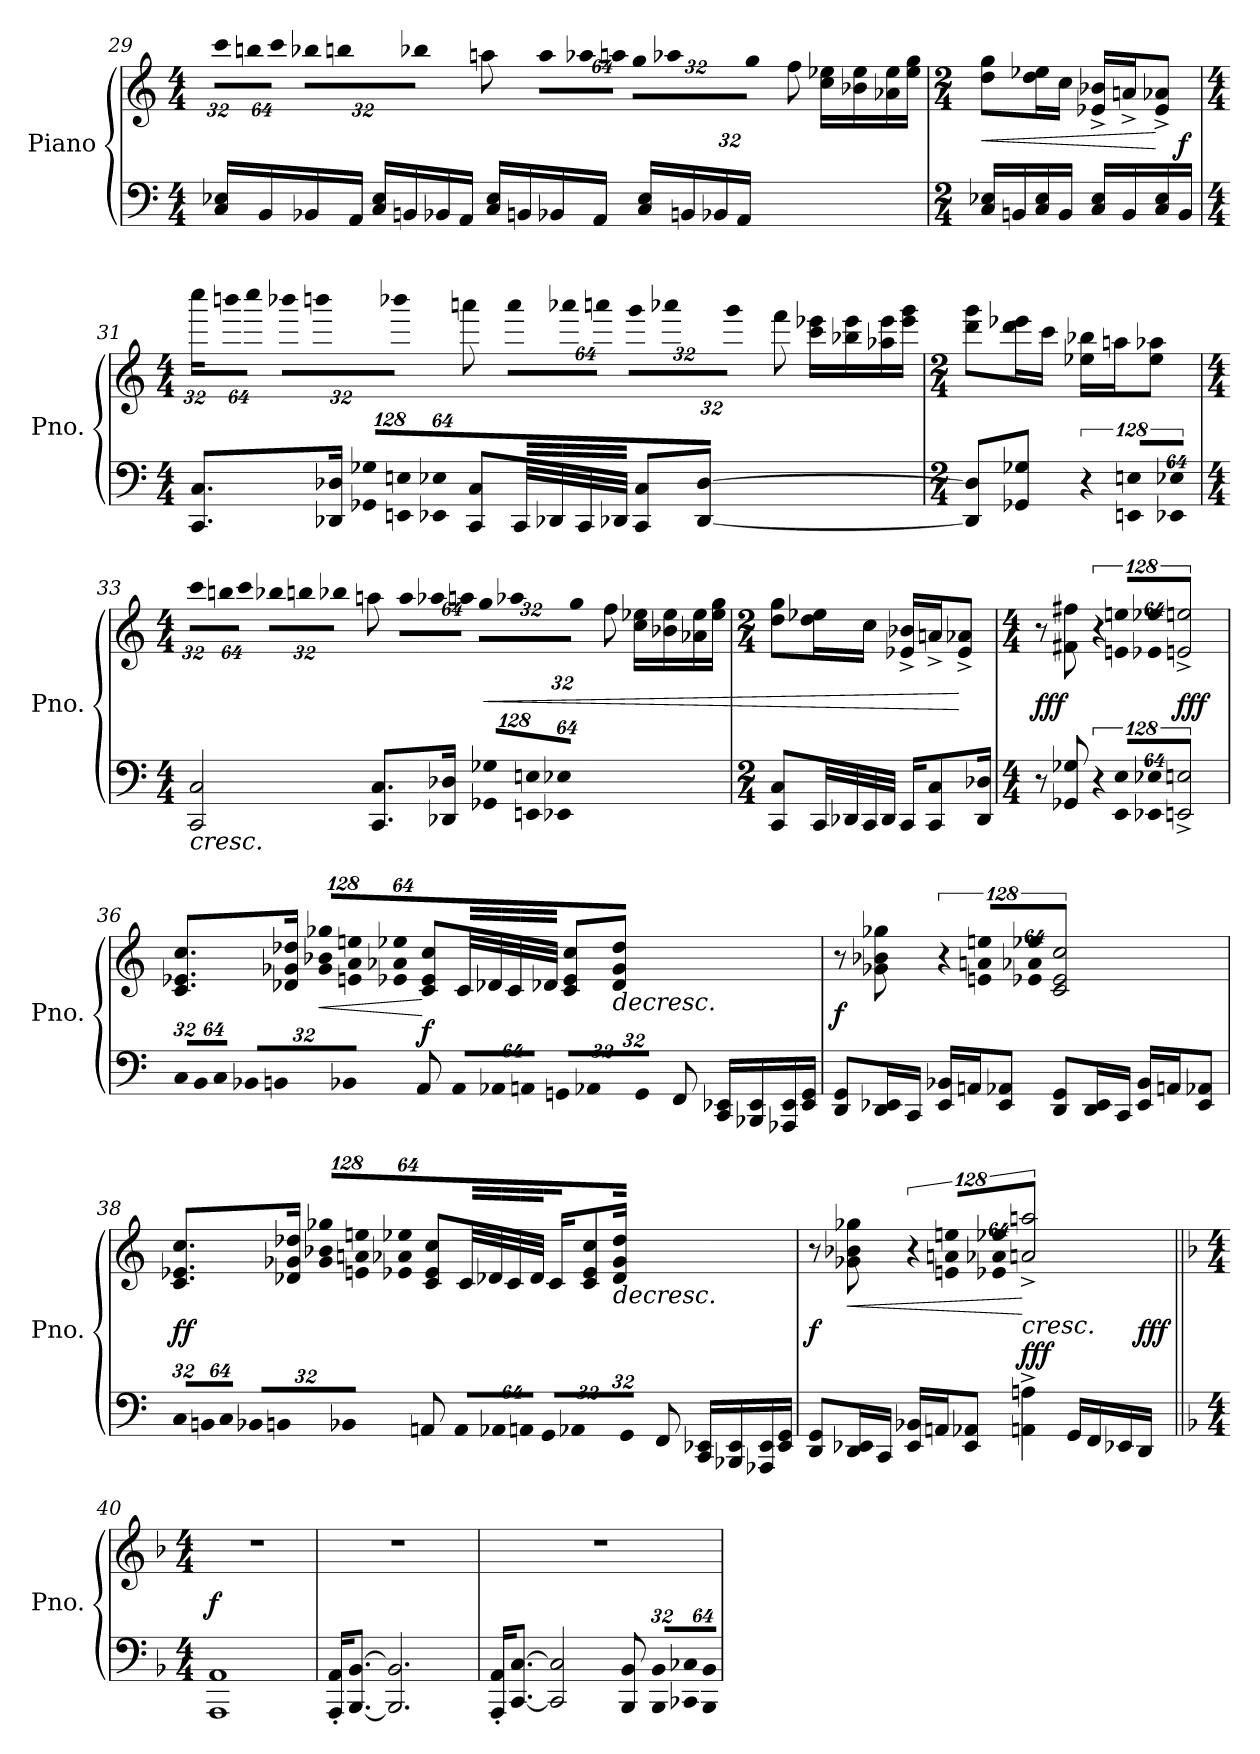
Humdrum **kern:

**kern	**kern	**dynam
*part1	*part1	*part1
*staff2	*staff1	*staff1/2
*I"Piano	*	*
*I'Pno.	*	*
!!LO:LB:g=z
*clefF4	*clefG2	*
*k[]	*k[]	*
*C:	*C:	*
*M4/4	*M4/4	*
*	*Xbrackettup	*
=29	=29	=29
!	!LO:N:vis=16	!
16Ci/ 16E-XiLL	512%21ccci\LL	.
!	!LO:N:vis=16	!
.	1024%43bbni\	.
16BBi/	.	.
!	!LO:N:vis=16	!
.	1024%43ccci\JJ	.
!	!LO:N:vis=16	!
16BB-Xi/	512%21bb-Xi\LL	.
!	!LO:N:vis=16	!
.	1024%43bbni\	.
16AAi/JJ	.	.
!	!LO:N:vis=16	!
.	1024%43bb-Xi\JJ	.
16Ci/ 16E-iLL	8aani\	.
16BBni/	.	.
!	!LO:N:vis=16	!
16BB-Xi/	512%21aai\LL	.
!	!LO:N:vis=16	!
.	1024%43aa-Xi\	.
16AAi/JJ	.	.
!	!LO:N:vis=16	!
.	1024%43aani\JJ	.
!	!LO:N:vis=16	!
16Ci/ 16E-iLL	512%21ggi\LL	.
!	!LO:N:vis=16	!
.	1024%43aa-Xi\	.
16BBni/	.	.
!	!LO:N:vis=16	!
.	1024%43ggi\JJ	.
16BB-Xi/	8ffi\	.
16AAi/JJ	.	.
16Ci/ 16E-iLL	16cci\ 16ee-XiLL	.
16BBni/	16b-Xi\ 16ee-i	.
16BB-Xi/	16a-Xi\ 16ee-i	.
16AAi/JJ	16ee-i\ 16ggiJJ	.
=30	=30	=30
*M2/4	*M2/4	*
!	!	!LO:HP:b
*	*^	*
16Ci/ 16E-XiLL	8ddi\ 8ggiL	4..ryy	<
16BBni/	.	.	.
16Ci/ 16E-i	16ddi\ 16ee-XiL	.	.
16BBi/JJ	16cci\JJ	.	.
16Ci/ 16E-iLL	16e-Xi/^ 16b-Xi^LL	.	.
16BBi/	16an^i/J	.	.
16Ci/ 16E-i	8e-i/^ 8a-Xi^J	.	[
16BBi/JJ	.	16ryy	f
*	*v	*v	*
!!LO:PB:g=z
=31	=31	=31
*M4/4	*M4/4	*
*	*^	*
!	!LO:N:vis=16	!	!
*	*v	*v	*
8.CCi/ 8.CiL	512%21cccci\LL	f mp
!	!LO:N:vis=16	!
.	1024%43bbbni\	.
!	!LO:N:vis=16	!
.	1024%43cccci\JJ	.
!	!LO:N:vis=16	!
.	512%21bbb-Xi\LL	.
!	!LO:N:vis=16	!
.	1024%43bbbni\	.
16DD-Xi/ 16D-XiJk	.	.
!	!LO:N:vis=16	!
.	1024%43bbb-Xi\JJ	.
*Xbrackettup	*	*
!LO:N:vis=8	!	!
1024%85GG-Xi/ 1024%85G-XiL	8aaani\	.
!LO:N:vis=8	!	!
1024%85EEni/ 1024%85Eni	.	.
!	!LO:N:vis=16	!
.	512%21aaai\LL	.
!LO:N:vis=8	!LO:N:vis=16	!
512%43EE-Xi/ 512%43E-XiJ	1024%43aaa-Xi\	.
!	!LO:N:vis=16	!
.	1024%43aaani\JJ	.
!	!LO:N:vis=16	!
8CCi/ 8CiL	512%21gggi\LL	.
!	!LO:N:vis=16	!
.	1024%43aaa-Xi\	.
!	!LO:N:vis=16	!
.	1024%43gggi\JJ	.
32CCi/LL	8fffi\	.
32DD-Xi/	.	.
32CCi/	.	.
32DD-Xi/JJJ	.	.
8CCi/ 8CiL	16ccci\ 16eee-XiLL	.
.	16bb-Xi\ 16eee-i	.
[<8DD-i/ [>8D-iJ	16aa-Xi\ 16eee-i	.
.	16eee-i\ 16gggiJJ	.
=32	=32	=32
*M2/4	*M2/4	*
8DD-i/] 8D-i]L	8dddi\ 8gggiL	.
8GG-Xi/ 8G-XiJ	16dddi\ 16eee-XiL	.
.	16ccci\JJ	.
*brackettup	*	*
!LO:N:vis=8	!	!
1024%85r	16ee-Xi\ 16bb-XiLL	.
.	16aani\J	.
!LO:N:vis=8	!	!
1024%85EEni/ 1024%85EniL	.	.
.	8ee-i\ 8aa-XiJ	.
!LO:N:vis=8	!	!
512%43EE-Xi/ 512%43E-XiJ	.	.
!!LO:LB:g=z
=33	=33	=33
*M4/4	*M4/4	*
!	!LO:N:vis=16	!LO:HP:b=2
2CCi/ 2Ci	512%21ccci\LL	<
!	!LO:N:vis=16	!
.	1024%43bbni\	.
!	!LO:N:vis=16	!
.	1024%43ccci\JJ	.
!	!LO:N:vis=16	!
.	512%21bb-Xi\LL	.
!	!LO:N:vis=16	!
.	1024%43bbni\	.
!	!LO:N:vis=16	!
.	1024%43bb-Xi\JJ	.
.	8aani\	.
!	!LO:N:vis=16	!
.	512%21aai\LL	.
!	!LO:N:vis=16	!
.	1024%43aa-Xi\	.
!	!LO:N:vis=16	!
.	1024%43aani\JJ	.
!	!LO:N:vis=16	!
8.CCi/ 8.CiL	512%21ggi\LL	.
!	!LO:N:vis=16	!
.	1024%43aa-Xi\	.
!	!LO:N:vis=16	!
.	1024%43ggi\JJ	.
.	8ffi\	.
16DD-Xi/ 16D-XiJk	.	.
*Xbrackettup	*	*
!LO:N:vis=8	!	!LO:HP:b
1024%85GG-Xi/ 1024%85G-XiL	16cci\ 16ee-XiLL	<
.	16b-Xi\ 16ee-i	.
!LO:N:vis=8	!	!
1024%85EEni/ 1024%85Eni	.	.
.	16a-Xi\ 16ee-i	.
!LO:N:vis=8	!	!
512%43EE-Xi/ 512%43E-XiJ	.	.
.	16ee-i\ 16ggiJJ	.
=34	=34	=34
*M2/4	*M2/4	*
8CCi/ 8CiL	8ddi\ 8ggiL	.
32CCi/LL	16ddi\ 16ee-XiL	.
32DD-Xi/	.	.
32CCi/	16cci\JJ	.
32DD-i/JJJ	.	.
16CCi/KL	16e-Xi/^ 16b-Xi^LL	.
8CCi/ 8Ci	16an^i/J	.
.	8e-i/^ 8a-Xi^J	[
16DD-i/ 16D-XiJk	.	.
=35	=35	=35
*M4/4	*M4/4	*
8r	8r	fff
8GG-Xi/ 8G-Xi	8f#Xi\ 8ff#Xi	.
*brackettup	*	*
!LO:N:vis=8	!	!
*	*brackettup	*
!	!LO:N:vis=8	!
1024%85r	1024%85r	.
!LO:N:vis=8	!LO:N:vis=8	!
1024%85EEi/ 1024%85EiL	1024%85eni/ 1024%85eeniL	.
!LO:N:vis=8	!LO:N:vis=8	!
512%43EE-Xi/ 512%43E-XiJ	512%43e-Xi/ 512%43ee-XiJ	.
2EEni/^ 2Eni^	2eni/^ 2eeni^	fff
.	.	[
!!LO:LB:g=z
=36	=36	=36
*Xbrackettup	*	*
!LO:N:vis=16	!	!
512%21Ci/LL	8.ci/ 8.e-Xi 8.cciL	ff mf
!LO:N:vis=16	!	!
1024%43BBi/	.	]
!LO:N:vis=16	!	!
1024%43Ci/JJ	.	.
!LO:N:vis=16	!	!
512%21BB-Xi/LL	.	.
!LO:N:vis=16	!	!
1024%43BBni/	.	.
.	16d-Xi/ 16g-Xi 16dd-XiJk	.
!LO:N:vis=16	!	!
1024%43BB-Xi/JJ	.	.
*	*Xbrackettup	*
!	!LO:N:vis=8	!LO:HP:b
8AAi/	1024%85g-i/ 1024%85b-Xi 1024%85gg-XiL	<
!	!LO:N:vis=8	!
.	1024%85eni/ 1024%85ai 1024%85eeni	.
!LO:N:vis=16	!	!
512%21AAi/LL	.	.
!LO:N:vis=16	!LO:N:vis=8	!
1024%43AA-Xi/	512%43e-Xi/ 512%43a-Xi 512%43ee-XiJ	.
!LO:N:vis=16	!	!
1024%43AAni/JJ	.	.
!LO:N:vis=16	!	!
512%21GGni/LL	8ci/ 8e-i 8cciL	[ f
!LO:N:vis=16	!	!
1024%43AA-Xi/	.	.
!LO:N:vis=16	!	!
1024%43GGi/JJ	.	.
8FFi/	32ci/LL	.
.	32d-Xi/	.
.	32ci/	.
.	32d-Xi/JJJ	.
16CCi/ 16EE-XiLL	8ci/ 8e-i 8cciL	.
16BBB-Xi/ 16EE-i	.	.
!	!	!LO:HP:b
16AAA-Xi/ 16EE-i	8d-i/ 8g-i 8dd-iJ	>
16EE-i/ 16GGiJJ	.	.
=37	=37	=37
8DDi/ 8GGiL	8r	f
16DDi/ 16EE-XiL	8g-Xi\ 8b-Xi 8gg-Xi	.
16CCi/JJ	.	.
*	*brackettup	*
!	!LO:N:vis=8	!
16EE-i/ 16BB-XiLL	1024%85r	.
16AAni/J	.	.
!	!LO:N:vis=8	!
.	1024%85eni/ 1024%85ani 1024%85eeniL	.
8EE-i/ 8AA-XiJ	.	.
!	!LO:N:vis=8	!
.	512%43e-Xi/ 512%43a-Xi 512%43ee-XiJ	.
8DDi/ 8GGiL	2ci/ 2e-i 2cci	.
16DDi/ 16EE-iL	.	.
16CCi/JJ	.	.
16EE-i/ 16BB-iLL	.	.
16AAni/J	.	.
8EE-i/ 8AA-XiJ	.	.
!!LO:LB:g=z
=38	=38	=38
!LO:N:vis=16	!	!
512%21Ci/LL	8.ci/ 8.e-Xi 8.cciL	ff
!LO:N:vis=16	!	!
1024%43BBni/	.	]
!LO:N:vis=16	!	!
1024%43Ci/JJ	.	.
!LO:N:vis=16	!	!
512%21BB-Xi/LL	.	.
!LO:N:vis=16	!	!
1024%43BBni/	.	.
.	16d-Xi/ 16g-Xi 16dd-XiJk	.
!LO:N:vis=16	!	!
1024%43BB-Xi/JJ	.	.
*	*Xbrackettup	*
!	!LO:N:vis=8	!
8AAni/	1024%85g-i/ 1024%85b-Xi 1024%85gg-XiL	.
!	!LO:N:vis=8	!
.	1024%85eni/ 1024%85ani 1024%85eeni	.
!LO:N:vis=16	!	!
512%21AAi/LL	.	.
!LO:N:vis=16	!LO:N:vis=8	!
1024%43AA-Xi/	512%43e-Xi/ 512%43a-Xi 512%43ee-XiJ	.
!LO:N:vis=16	!	!
1024%43AAni/JJ	.	.
!LO:N:vis=16	!	!
512%21GGi/LL	8ci/ 8e-i 8cciL	.
!LO:N:vis=16	!	!
1024%43AA-Xi/	.	.
!LO:N:vis=16	!	!
1024%43GGi/JJ	.	.
8FFi/	32ci/LL	.
.	32d-Xi/	.
.	32ci/	.
.	32d-i/JJJ	.
16CCi/ 16EE-XiLL	16ci/KL	.
16BBB-Xi/ 16EE-i	8ci/ 8e-i 8cci	.
16AAA-Xi/ 16EE-i	.	.
!	!	!LO:HP:b
16EE-i/ 16GGiJJ	16d-i/ 16g-i 16dd-iJk	>
=39	=39	=39
*	*^	*
8DDi/ 8GGiL	8r	2...ryy	f
!	!	!	!LO:HP:n=1:b
16DDi/ 16EE-XiL	8g-Xi\ 8b-Xi 8gg-Xi	.	[ <
16CCi/JJ	.	.	]
*	*brackettup	*	*
!	!LO:N:vis=8	!	!
16EE-i/ 16BB-XiLL	1024%85r	.	.
16AAni/J	.	.	.
!	!LO:N:vis=8	!	!
.	1024%85eni/ 1024%85ani 1024%85eeniL	.	.
8EE-i/ 8AA-XiJ	.	.	.
!	!LO:N:vis=8	!	!
.	512%43e-Xi/ 512%43a-Xi 512%43ee-XiJ	.	.
!	!	!	!LO:HP:n=1:b
!	!	!	!LO:HP:n=1:b
4AAni\^ 4Ani^	2ani\^ 2aani^	.	[ < > fff
16GGi/LL	.	.	.
16FFi/	.	.	.
16EE-Xi/	.	.	.
16DDi/JJ	.	16ryy	fff
*	*v	*v	*
!!LO:PB:g=z
=40||	=40||	=40||
*k[b-]	*k[b-]	*
*F:	*F:	*
*M4/4	*M4/4	*
1AAAi 1AAi	1r	f
=41	=41	=41
16AAAi/' 16AAi'KL	1r	.
[<8.BBB-i/ [>8.BB-iJ	.	.
2.BBB-i/] 2.BB-i]	.	.
=42	=42	=42
16AAAi/' 16AAi'KL	1r	.
[<8.CCi/ [>8.CiJ	.	.
2CCi/] 2Ci]	.	.
8BBB-i/ 8BB-i	.	.
!LO:N:vis=16	!	!
512%21BBB-i/ 512%21BB-iLL	.	.
!LO:N:vis=16	!	!
1024%43CC-Xi/ 1024%43C-Xi	.	.
!LO:N:vis=16	!	!
1024%43BBB-i/ 1024%43BB-iJJ	.	.
=	=	=
*-	*-	*-
